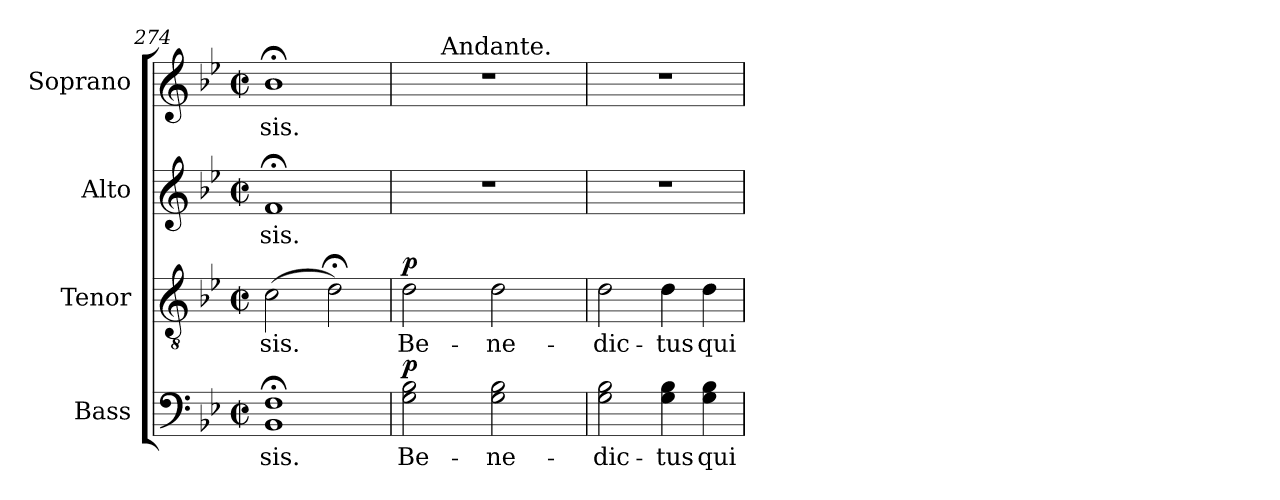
**kern	**text	**dynam	**kern	**text	**dynam	**kern	**text	**kern	**text
*part4	*part4	*part4	*part3	*part3	*part3	*part2	*part2	*part1	*part1
*staff4	*staff4	*staff4	*staff3	*staff3	*staff3	*staff2	*staff2	*staff1	*staff1
*I"Bass	*	*	*I"Tenor	*	*	*I"Alto	*	*I"Soprano	*
*I'B.	*	*	*I'T.	*	*	*I'A.	*	*I'S.	*
*clefF4	*	*	*clefGv2	*	*	*clefG2	*	*clefG2	*
*k[b-e-]	*	*	*k[b-e-]	*	*	*k[b-e-]	*	*k[b-e-]	*
*B-:	*	*	*B-:	*	*	*B-:	*	*B-:	*
*M2/2	*	*	*M2/2	*	*	*M2/2	*	*M2/2	*
*met(c|)	*	*	*met(c|)	*	*	*met(c|)	*	*met(c|)	*
=274	=274	=274	=274	=274	=274	=274	=274	=274	=274
!	!LO:LY:b:cj	!	!	!LO:LY:b:cj	!	!	!LO:LY:b:cj	!	!LO:LY:b:cj
1F;< 1BB-;<	sis.	.	(>2c\	sis.	.	1f;<	sis.	1b-;<	sis.
!	!	!	!	!LO:LY:b:cj	!	!	!	!	!
.	.	.	2d;<\)	.	.	.	.	.	.
!!LO:LB:g=z
=275!	=275!	=275!	=275!	=275!	=275!	=275!	=275!	=275!	=275!
!	!LO:LY:b:cj	!LO:DY:a	!	!LO:LY:b:cj	!LO:DY:a	!	!	!	!
*	*	*	*	*	*	*	*	*^	*
2B-\ 2G\	Be-	p	2d\	Be-	p	1r	.	1r	8ryy	.
.	.	.	.	.	.	.	.	.	32ryy	.
!	!	!	!	!	!	!	!	!	!LO:TX:a:t=Andante.	!
.	.	.	.	.	.	.	.	.	2ryy	.
!	!LO:LY:b:cj	!	!	!LO:LY:b:cj	!	!	!	!	!	!
2B-\ 2G\	-ne-	.	2d\	-ne-	.	.	.	.	.	.
.	.	.	.	.	.	.	.	.	4ryy	.
.	.	.	.	.	.	.	.	.	16.ryy	.
=276	=276	=276	=276	=276	=276	=276	=276	=276	=276	=276
!	!LO:LY:b:cj	!	!	!LO:LY:b:cj	!	!	!	!	!	!
*	*	*	*	*	*	*	*	*v	*v	*
2B-\ 2G\	-dic-	.	2d\	-dic-	.	1r	.	1r	.
!	!LO:LY:b:cj	!	!	!LO:LY:b:cj	!	!	!	!	!
4B-\ 4G\	-tus	.	4d\	-tus	.	.	.	.	.
!	!LO:LY:b:cj	!	!	!LO:LY:b:cj	!	!	!	!	!
4B-\ 4G\	qui	.	4d\	qui	.	.	.	.	.
=	=	=	=	=	=	=	=	=	=
*-	*-	*-	*-	*-	*-	*-	*-	*-	*-
